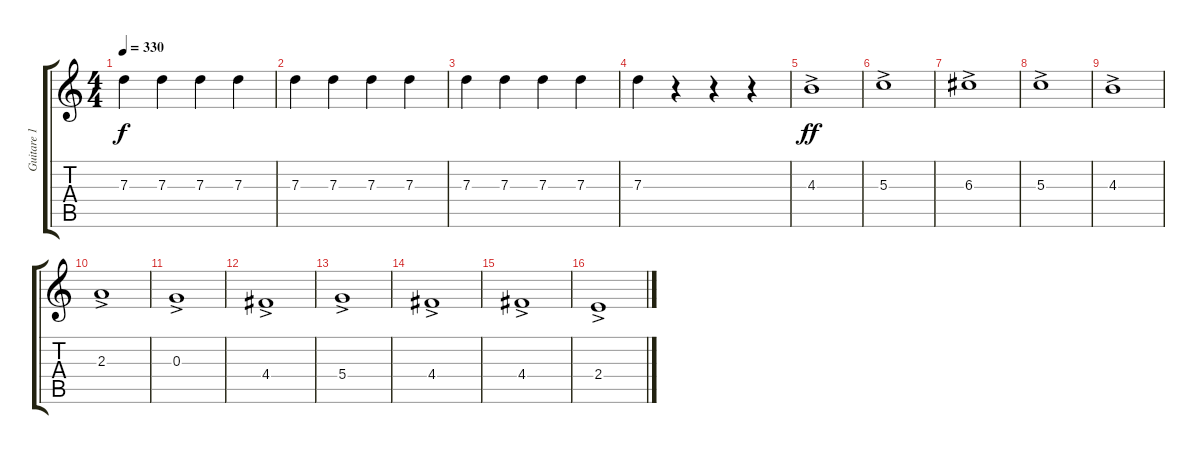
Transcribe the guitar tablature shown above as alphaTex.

\track ("Guitare 1" "Guitare 1") {instrument distortionguitar}
\staff {score tabs}
\tuning (E4 B3 G3 D3 A2 E2) {hide}
\ts (4 4)
\tempo 330
\clef g2
\ks c
7.3.4{dy f} 7.3.4 7.3.4 7.3.4 |
7.3.4 7.3.4 7.3.4 7.3.4 |
7.3.4 7.3.4 7.3.4 7.3.4 |
7.3.4 r.4 r.4 r.4 |
4.3{ac}.1{dy ff} |
5.3{ac}.1 |
6.3{ac}.1 |
5.3{ac}.1 |
4.3{ac}.1 |
2.3{ac}.1 |
0.3{ac}.1 |
4.4{ac}.1 |
5.4{ac}.1 |
4.4{ac}.1 |
4.4{ac}.1 |
2.4{ac}.1
